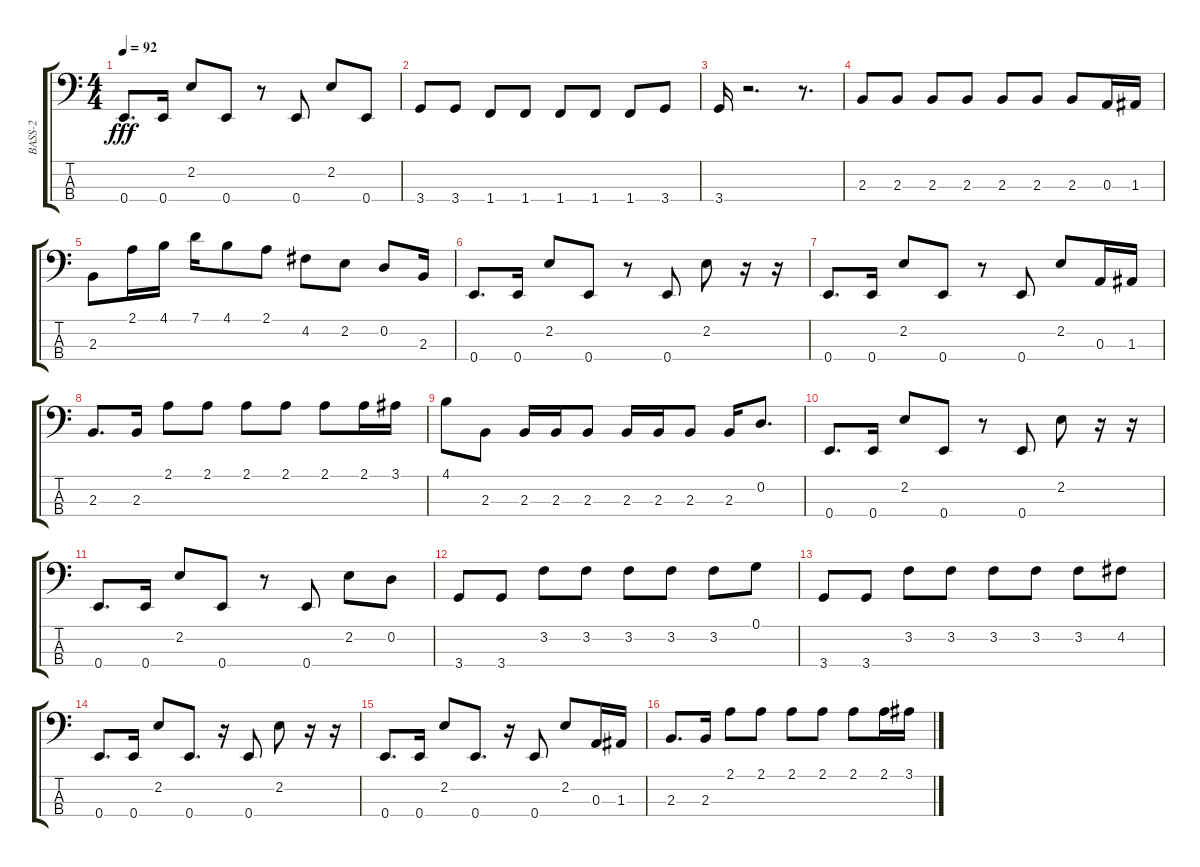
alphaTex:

\track ("BASS-2" "BASS-2") {instrument electricbassfinger}
\staff {score tabs}
\tuning (G2 D2 A1 E1) {hide}
\ts (4 4)
\tempo 92
\clef f4
\ks c
0.4.8{d dy fff} 0.4.16 2.2.8 0.4.8 r.8 0.4.8 2.2.8 0.4.8 |
3.4.8 3.4.8 1.4.8 1.4.8 1.4.8 1.4.8 1.4.8 3.4.8 |
3.4.16 r.2{d} r.8{d} |
2.3.8 2.3.8 2.3.8 2.3.8 2.3.8 2.3.8 2.3.8 0.3.16 1.3.16 |
2.3.8 2.1.16 4.1.16 7.1.16 4.1.8 2.1.8 4.2.8 2.2.8 0.2.8 2.3.16 |
0.4.8{d} 0.4.16 2.2.8 0.4.8 r.8 0.4.8 2.2.8 r.16 r.16 |
0.4.8{d} 0.4.16 2.2.8 0.4.8 r.8 0.4.8 2.2.8 0.3.16 1.3.16 |
2.3.8{d} 2.3.16 2.1.8 2.1.8 2.1.8 2.1.8 2.1.8 2.1.16 3.1.16 |
4.1.8 2.3.8 2.3.16 2.3.16 2.3.8 2.3.16 2.3.16 2.3.8 2.3.16 0.2.8{d} |
0.4.8{d} 0.4.16 2.2.8 0.4.8 r.8 0.4.8 2.2.8 r.16 r.16 |
0.4.8{d} 0.4.16 2.2.8 0.4.8 r.8 0.4.8 2.2.8 0.2.8 |
3.4.8 3.4.8 3.2.8 3.2.8 3.2.8 3.2.8 3.2.8 0.1.8 |
3.4.8 3.4.8 3.2.8 3.2.8 3.2.8 3.2.8 3.2.8 4.2.8 |
0.4.8{d} 0.4.16 2.2.8 0.4.8{d} r.16 0.4.8 2.2.8 r.16 r.16 |
0.4.8{d} 0.4.16 2.2.8 0.4.8{d} r.16 0.4.8 2.2.8 0.3.16 1.3.16 |
2.3.8{d} 2.3.16 2.1.8 2.1.8 2.1.8 2.1.8 2.1.8 2.1.16 3.1.16
